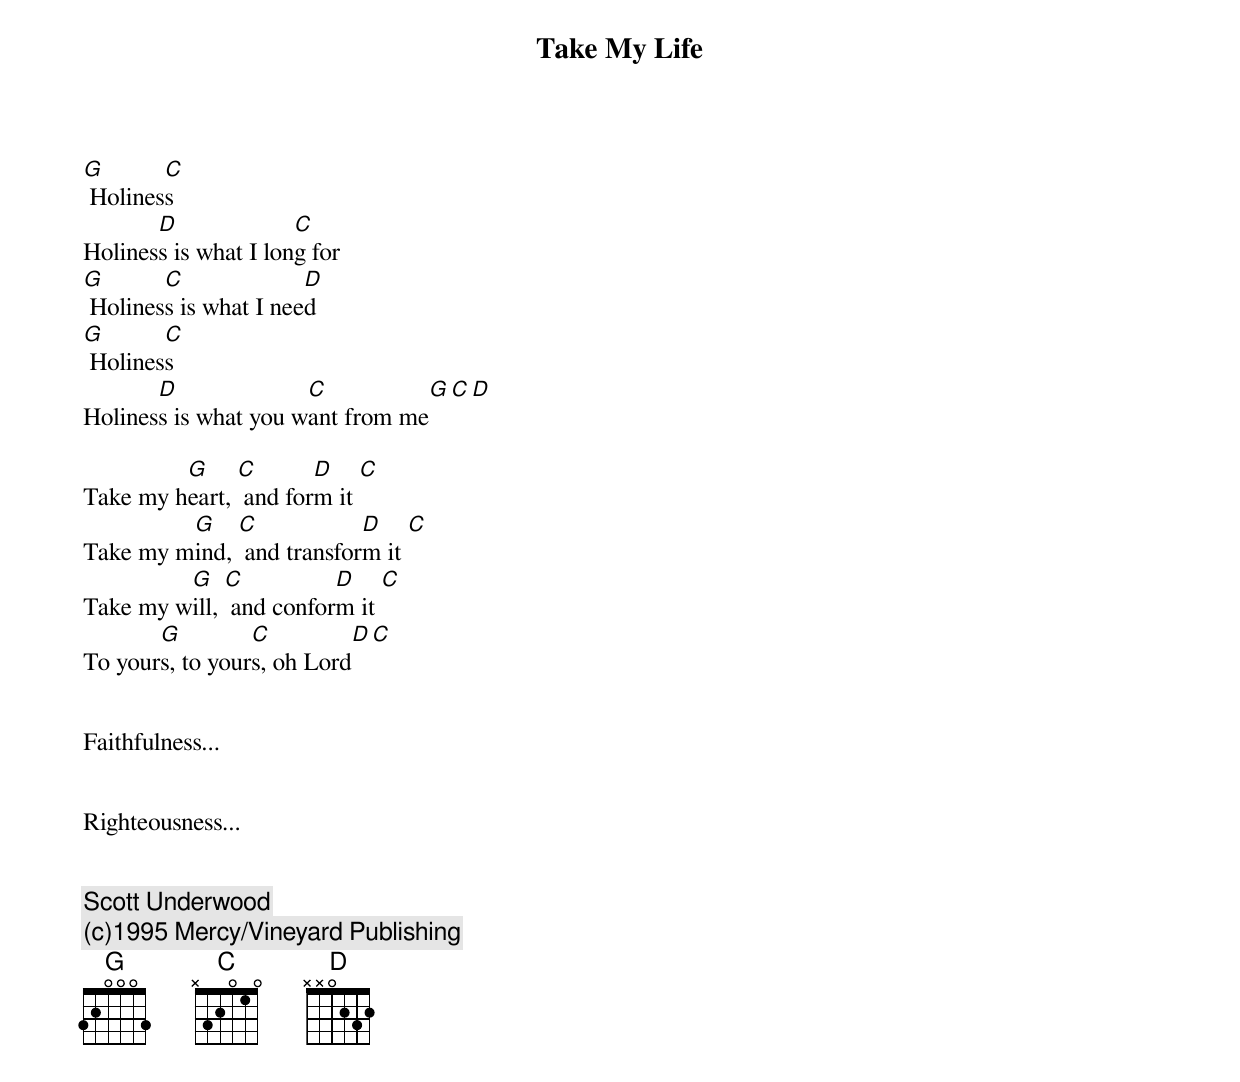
{t:Take My Life}
[G] Holines[C]s
Holines[D]s is what I lon[C]g for
[G] Holines[C]s is what I nee[D]d
[G] Holines[C]s
Holines[D]s is what you w[C]ant from me[G][C][D]

Take my h[G]eart, [C] and for[D]m it [C]
Take my m[G]ind, [C] and transfor[D]m it [C]
Take my w[G]ill, [C] and confor[D]m it [C]
To your[G]s, to your[C]s, oh Lord[D][C]


Faithfulness...


Righteousness...


{c:Scott Underwood}
{c:(c)1995 Mercy/Vineyard Publishing}
